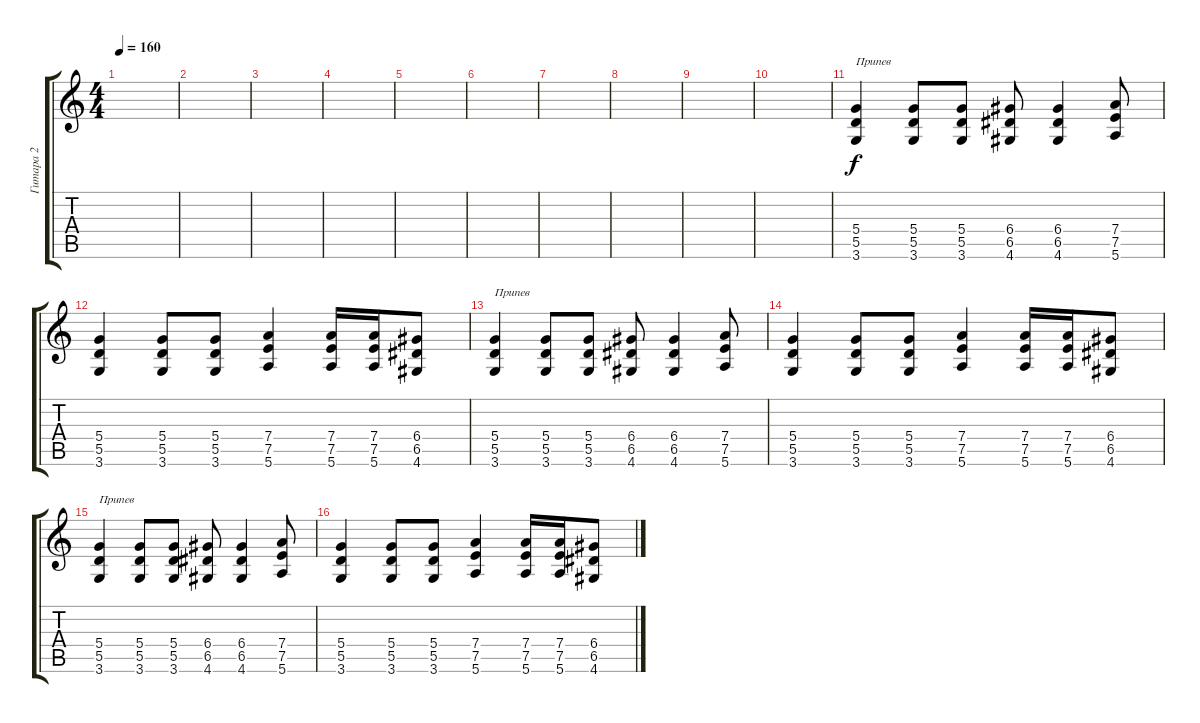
\track ("Гитара 2" "Гитара 2") {instrument distortionguitar}
\staff {score tabs}
\tuning (E4 B3 G3 D3 A2 E2) {hide}
\ts (4 4)
\tempo 160
\clef g2
\ks c
|
|
|
|
|
|
|
|
|
|
(5.4 5.5 3.6).4{txt "Припев"} (5.4 5.5 3.6).8 (5.4 5.5 3.6).8 (6.4 6.5 4.6).8 (6.4 6.5 4.6).4 (7.4 7.5 5.6).8 |
(5.4 5.5 3.6).4 (5.4 5.5 3.6).8 (5.4 5.5 3.6).8 (7.4 7.5 5.6).4 (7.4 7.5 5.6).16 (7.4 7.5 5.6).16 (6.4 6.5 4.6).8 |
(5.4 5.5 3.6).4{txt "Припев"} (5.4 5.5 3.6).8 (5.4 5.5 3.6).8 (6.4 6.5 4.6).8 (6.4 6.5 4.6).4 (7.4 7.5 5.6).8 |
(5.4 5.5 3.6).4 (5.4 5.5 3.6).8 (5.4 5.5 3.6).8 (7.4 7.5 5.6).4 (7.4 7.5 5.6).16 (7.4 7.5 5.6).16 (6.4 6.5 4.6).8 |
(5.4 5.5 3.6).4{txt "Припев"} (5.4 5.5 3.6).8 (5.4 5.5 3.6).8 (6.4 6.5 4.6).8 (6.4 6.5 4.6).4 (7.4 7.5 5.6).8 |
(5.4 5.5 3.6).4 (5.4 5.5 3.6).8 (5.4 5.5 3.6).8 (7.4 7.5 5.6).4 (7.4 7.5 5.6).16 (7.4 7.5 5.6).16 (6.4 6.5 4.6).8
